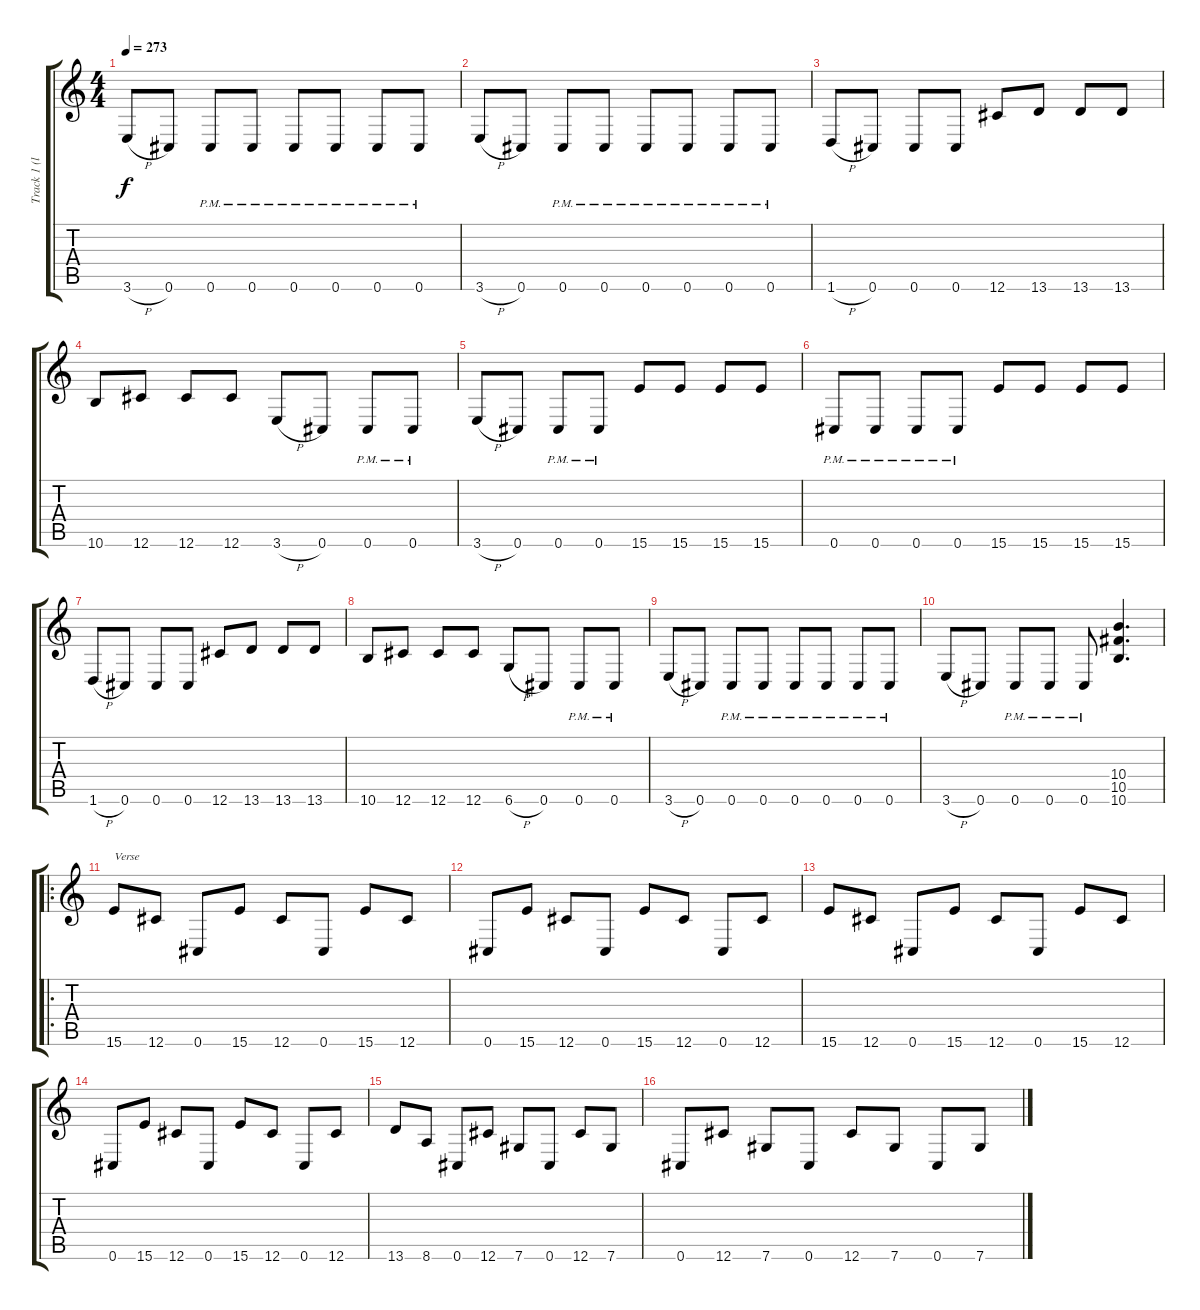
\track ("Track 1 (left)" "Track 1 (l") {instrument overdrivenguitar}
\staff {score tabs}
\tuning (Eb4 Bb3 Gb3 Db3 Ab2 Db2) {hide}
\ts (4 4)
\tempo 273
\clef g2
\ks c
3.6{h}.8{dy f} 0.6.8 0.6{pm}.8 0.6{pm}.8 0.6{pm}.8 0.6{pm}.8 0.6{pm}.8 0.6{pm}.8 |
3.6{h}.8 0.6.8 0.6{pm}.8 0.6{pm}.8 0.6{pm}.8 0.6{pm}.8 0.6{pm}.8 0.6{pm}.8 |
1.6{h}.8 0.6.8 0.6.8 0.6.8 12.6.8 13.6.8 13.6.8 13.6.8 |
10.6.8 12.6.8 12.6.8 12.6.8 3.6{h}.8 0.6.8 0.6{pm}.8 0.6{pm}.8 |
3.6{h}.8 0.6.8 0.6{pm}.8 0.6{pm}.8 15.6.8 15.6.8 15.6.8 15.6.8 |
0.6{pm}.8 0.6{pm}.8 0.6{pm}.8 0.6{pm}.8 15.6.8 15.6.8 15.6.8 15.6.8 |
1.6{h}.8 0.6.8 0.6.8 0.6.8 12.6.8 13.6.8 13.6.8 13.6.8 |
10.6.8 12.6.8 12.6.8 12.6.8 6.6{h}.8 0.6.8 0.6{pm}.8 0.6{pm}.8 |
3.6{h}.8 0.6.8 0.6{pm}.8 0.6{pm}.8 0.6{pm}.8 0.6{pm}.8 0.6{pm}.8 0.6{pm}.8 |
3.6{h}.8 0.6.8 0.6{pm}.8 0.6{pm}.8 0.6{pm}.8 (10.4 10.5 10.6).4{d} |
\ro
15.6.8{txt "Verse"} 12.6.8 0.6.8 15.6.8 12.6.8 0.6.8 15.6.8 12.6.8 |
0.6.8 15.6.8 12.6.8 0.6.8 15.6.8 12.6.8 0.6.8 12.6.8 |
15.6.8 12.6.8 0.6.8 15.6.8 12.6.8 0.6.8 15.6.8 12.6.8 |
0.6.8 15.6.8 12.6.8 0.6.8 15.6.8 12.6.8 0.6.8 12.6.8 |
13.6.8 8.6.8 0.6.8 12.6.8 7.6.8 0.6.8 12.6.8 7.6.8 |
0.6.8 12.6.8 7.6.8 0.6.8 12.6.8 7.6.8 0.6.8 7.6.8
